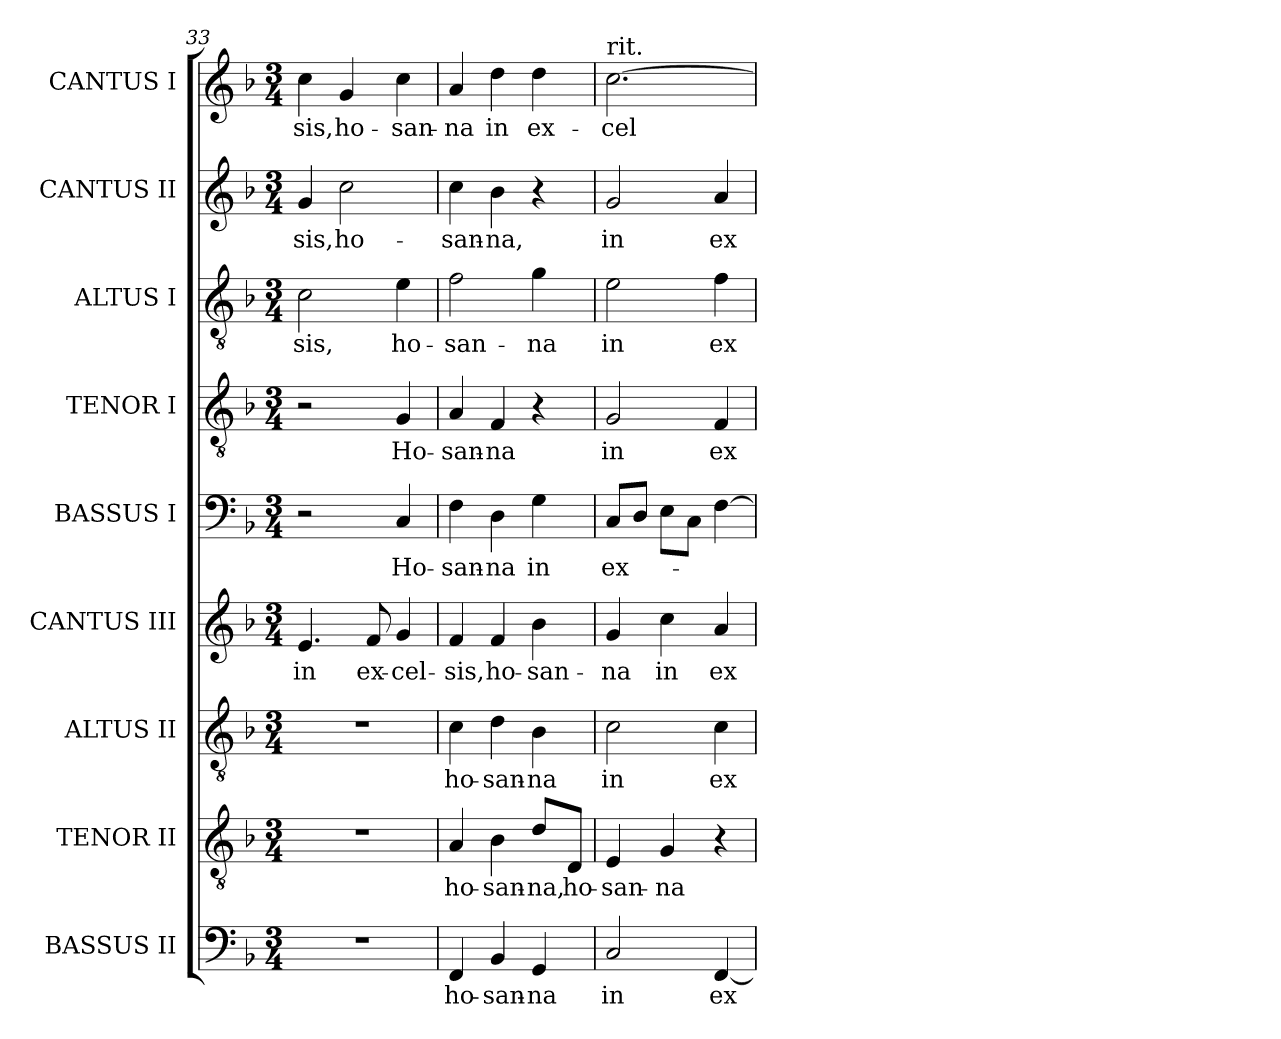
**kern	**text	**kern	**text	**kern	**text	**kern	**text	**kern	**text	**kern	**text	**kern	**text	**kern	**text	**kern	**text
*part9	*part9	*part8	*part8	*part7	*part7	*part6	*part6	*part5	*part5	*part4	*part4	*part3	*part3	*part2	*part2	*part1	*part1
*staff9	*staff9	*staff8	*staff8	*staff7	*staff7	*staff6	*staff6	*staff5	*staff5	*staff4	*staff4	*staff3	*staff3	*staff2	*staff2	*staff1	*staff1
*I"BASSUS II	*	*I"TENOR II	*	*I"ALTUS II	*	*I"CANTUS III	*	*I"BASSUS I	*	*I"TENOR I	*	*I"ALTUS I	*	*I"CANTUS II	*	*I"CANTUS I	*
*I'B. II	*	*I'T. II	*	*I'A. II	*	*I'C. III	*	*I'B. I	*	*I'T. I	*	*I'A. I	*	*I'C. II	*	*I'C. I	*
*clefF4	*	*clefGv2	*	*clefGv2	*	*clefG2	*	*clefF4	*	*clefGv2	*	*clefGv2	*	*clefG2	*	*clefG2	*
*	*	*ITrd7c12	*	*ITrd7c12	*	*	*	*	*	*ITrd7c12	*	*ITrd7c12	*	*	*	*	*
*k[b-]	*	*k[b-]	*	*k[b-]	*	*k[b-]	*	*k[b-]	*	*k[b-]	*	*k[b-]	*	*k[b-]	*	*k[b-]	*
*F:	*	*F:	*	*F:	*	*F:	*	*F:	*	*F:	*	*F:	*	*F:	*	*F:	*
*M3/4	*	*M3/4	*	*M3/4	*	*M3/4	*	*M3/4	*	*M3/4	*	*M3/4	*	*M3/4	*	*M3/4	*
=33	=33	=33	=33	=33	=33	=33	=33	=33	=33	=33	=33	=33	=33	=33	=33	=33	=33
!LO:N:vis=1	!	!LO:N:vis=1	!	!LO:N:vis=1	!	!	!	!	!	!	!	!	!	!	!	!	!
!	!	!	!	!	!	!	!LO:LY:b:color=#000000	!	!	!	!	!	!	!	!	!	!
!	!	!	!	!	!	!	!	!	!	!	!	!	!LO:LY:b:color=#000000	!	!	!	!
!	!	!	!	!	!	!	!	!	!	!	!	!	!	!	!LO:LY:b:color=#000000	!	!
!	!	!	!	!	!	!	!	!	!	!	!	!	!	!	!	!	!LO:LY:b:color=#000000
2.r	.	2.r	.	2.r	.	4.ei/	in	2r	.	2r	.	2Ci\	-sis,	4gi/	-sis,	4cci\	-sis,
!	!	!	!	!	!	!	!	!	!	!	!	!	!	!	!LO:LY:b:color=#000000	!	!
!	!	!	!	!	!	!	!	!	!	!	!	!	!	!	!	!	!LO:LY:b:color=#000000
.	.	.	.	.	.	.	.	.	.	.	.	.	.	2cci\	ho-	4gi/	ho-
!	!	!	!	!	!	!	!LO:LY:b:color=#000000	!	!	!	!	!	!	!	!	!	!
.	.	.	.	.	.	8fi/	ex-	.	.	.	.	.	.	.	.	.	.
!	!	!	!	!	!	!	!LO:LY:b:color=#000000	!	!	!	!	!	!	!	!	!	!
!	!	!	!	!	!	!	!	!	!LO:LY:b:color=#000000	!	!	!	!	!	!	!	!
!	!	!	!	!	!	!	!	!	!	!	!LO:LY:b:color=#000000	!	!	!	!	!	!
!	!	!	!	!	!	!	!	!	!	!	!	!	!LO:LY:b:color=#000000	!	!	!	!
!	!	!	!	!	!	!	!	!	!	!	!	!	!	!	!	!	!LO:LY:b:color=#000000
.	.	.	.	.	.	4gi/	-cel-	4Ci/	Ho-	4GGi/	Ho-	4Ei\	ho-	.	.	4cci\	-san-
=34	=34	=34	=34	=34	=34	=34	=34	=34	=34	=34	=34	=34	=34	=34	=34	=34	=34
!	!LO:LY:b:color=#000000	!	!	!	!	!	!	!	!	!	!	!	!	!	!	!	!
!	!	!	!LO:LY:b:color=#000000	!	!	!	!	!	!	!	!	!	!	!	!	!	!
!	!	!	!	!	!LO:LY:b:color=#000000	!	!	!	!	!	!	!	!	!	!	!	!
!	!	!	!	!	!	!	!LO:LY:b:color=#000000	!	!	!	!	!	!	!	!	!	!
!	!	!	!	!	!	!	!	!	!LO:LY:b:color=#000000	!	!	!	!	!	!	!	!
!	!	!	!	!	!	!	!	!	!	!	!LO:LY:b:color=#000000	!	!	!	!	!	!
!	!	!	!	!	!	!	!	!	!	!	!	!	!LO:LY:b:color=#000000	!	!	!	!
!	!	!	!	!	!	!	!	!	!	!	!	!	!	!	!LO:LY:b:color=#000000	!	!
!	!	!	!	!	!	!	!	!	!	!	!	!	!	!	!	!	!LO:LY:b:color=#000000
4FFi/	ho-	4AAi/	ho-	4Ci\	ho-	4fi/	-sis,	4Fi\	-san-	4AAi/	-san-	2Fi\	-san-	4cci\	-san-	4ai/	-na
!	!LO:LY:b:color=#000000	!	!	!	!	!	!	!	!	!	!	!	!	!	!	!	!
!	!	!	!LO:LY:b:color=#000000	!	!	!	!	!	!	!	!	!	!	!	!	!	!
!	!	!	!	!	!LO:LY:b:color=#000000	!	!	!	!	!	!	!	!	!	!	!	!
!	!	!	!	!	!	!	!LO:LY:b:color=#000000	!	!	!	!	!	!	!	!	!	!
!	!	!	!	!	!	!	!	!	!LO:LY:b:color=#000000	!	!	!	!	!	!	!	!
!	!	!	!	!	!	!	!	!	!	!	!LO:LY:b:color=#000000	!	!	!	!	!	!
!	!	!	!	!	!	!	!	!	!	!	!	!	!	!	!LO:LY:b:color=#000000	!	!
!	!	!	!	!	!	!	!	!	!	!	!	!	!	!	!	!	!LO:LY:b:color=#000000
4BB-i/	-san-	4BB-i\	-san-	4Di\	-san-	4fi/	ho-	4Di\	-na	4FFi/	-na	.	.	4b-i\	-na,	4ddi\	in
!	!LO:LY:b:color=#000000	!	!	!	!	!	!	!	!	!	!	!	!	!	!	!	!
!	!	!	!LO:LY:b:color=#000000	!	!	!	!	!	!	!	!	!	!	!	!	!	!
!	!	!	!	!	!LO:LY:b:color=#000000	!	!	!	!	!	!	!	!	!	!	!	!
!	!	!	!	!	!	!	!LO:LY:b:color=#000000	!	!	!	!	!	!	!	!	!	!
!	!	!	!	!	!	!	!	!	!LO:LY:b:color=#000000	!	!	!	!	!	!	!	!
!	!	!	!	!	!	!	!	!	!	!	!	!	!LO:LY:b:color=#000000	!	!	!	!
!	!	!	!	!	!	!	!	!	!	!	!	!	!	!	!	!	!LO:LY:b:color=#000000
4GGi/	-na	8Di/L	-na,	4BB-i\	-na	4b-i\	-san-	4Gi\	in	4r	.	4Gi\	-na	4r	.	4ddi\	ex-
!	!	!	!LO:LY:b:color=#000000	!	!	!	!	!	!	!	!	!	!	!	!	!	!
.	.	8DDi/J	ho-	.	.	.	.	.	.	.	.	.	.	.	.	.	.
=35	=35	=35	=35	=35	=35	=35	=35	=35	=35	=35	=35	=35	=35	=35	=35	=35	=35
!	!LO:LY:b:color=#000000	!	!	!	!	!	!	!	!	!	!	!	!	!	!	!	!
!	!	!	!LO:LY:b:color=#000000	!	!	!	!	!	!	!	!	!	!	!	!	!	!
!	!	!	!	!	!LO:LY:b:color=#000000	!	!	!	!	!	!	!	!	!	!	!	!
!	!	!	!	!	!	!	!LO:LY:b:color=#000000	!	!	!	!	!	!	!	!	!	!
!	!	!	!	!	!	!	!	!	!LO:LY:b:color=#000000	!	!	!	!	!	!	!	!
!	!	!	!	!	!	!	!	!	!	!	!LO:LY:b:color=#000000	!	!	!	!	!	!
!	!	!	!	!	!	!	!	!	!	!	!	!	!LO:LY:b:color=#000000	!	!	!	!
!	!	!	!	!	!	!	!	!	!	!	!	!	!	!	!LO:LY:b:color=#000000	!	!
!	!	!	!	!	!	!	!	!	!	!	!	!	!	!	!	!LO:TX:t=rit.	!
!	!	!	!	!	!	!	!	!	!	!	!	!	!	!	!	!	!LO:LY:b:color=#000000
2Ci/	in	4EEi/	-san-	2Ci\	in	4gi/	-na	8Ci/L	ex-	2GGi/	in	2Ei\	in	2gi/	in	[>2.cci\	-cel-
.	.	.	.	.	.	.	.	8Di/J	.	.	.	.	.	.	.	.	.
!	!	!	!LO:LY:b:color=#000000	!	!	!	!	!	!	!	!	!	!	!	!	!	!
!	!	!	!	!	!	!	!LO:LY:b:color=#000000	!	!	!	!	!	!	!	!	!	!
.	.	4GGi/	-na	.	.	4cci\	in	8Ei\L	.	.	.	.	.	.	.	.	.
.	.	.	.	.	.	.	.	8Ci\J	.	.	.	.	.	.	.	.	.
!	!LO:LY:b:color=#000000	!	!	!	!	!	!	!	!	!	!	!	!	!	!	!	!
!	!	!	!	!	!LO:LY:b:color=#000000	!	!	!	!	!	!	!	!	!	!	!	!
!	!	!	!	!	!	!	!LO:LY:b:color=#000000	!	!	!	!	!	!	!	!	!	!
!	!	!	!	!	!	!	!	!	!	!	!LO:LY:b:color=#000000	!	!	!	!	!	!
!	!	!	!	!	!	!	!	!	!	!	!	!	!LO:LY:b:color=#000000	!	!	!	!
!	!	!	!	!	!	!	!	!	!	!	!	!	!	!	!LO:LY:b:color=#000000	!	!
[<4FFi/	ex-	4r	.	4Ci\	ex-	4ai/	ex-	[>4Fi\	.	4FFi/	ex-	4Fi\	ex-	4ai/	ex-	.	.
=	=	=	=	=	=	=	=	=	=	=	=	=	=	=	=	=	=
*-	*-	*-	*-	*-	*-	*-	*-	*-	*-	*-	*-	*-	*-	*-	*-	*-	*-
